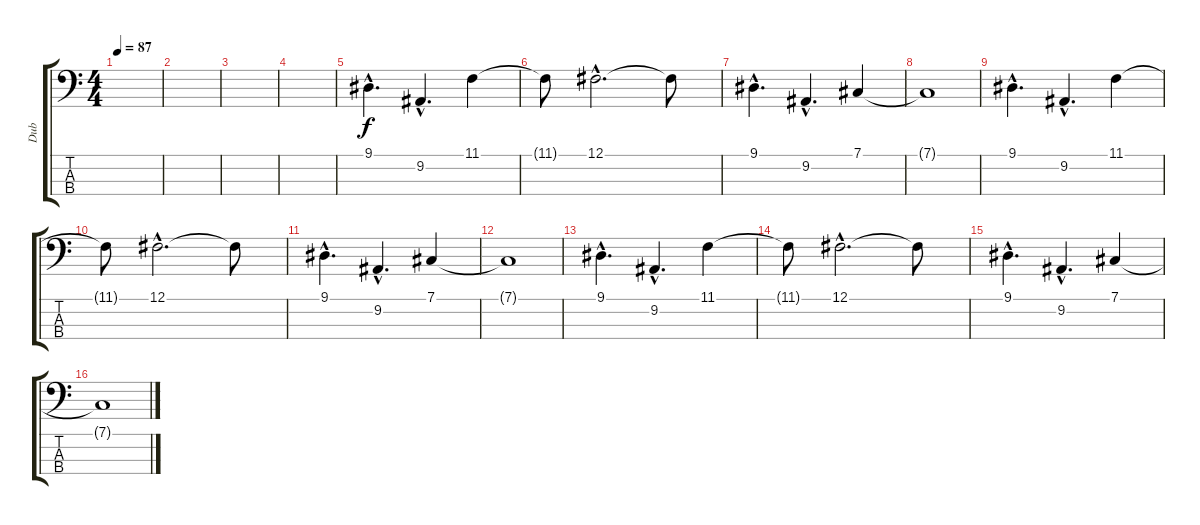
\track ("Dub" "Dub") {instrument clarinet}
\staff {score tabs}
\tuning (Gb2 Db2 Ab1 Eb1) {hide}
\ts (4 4)
\tempo 87
\clef f4
\ks c
|
|
|
|
9.1{hac}.4{d} 9.2{hac}.4{d} 11.1.4 |
11.1{t}.8 12.1{hac}.2{d} 12.1{t}.8 |
9.1{hac}.4{d} 9.2{hac}.4{d} 7.1.4 |
7.1{t}.1 |
9.1{hac}.4{d} 9.2{hac}.4{d} 11.1.4 |
11.1{t}.8 12.1{hac}.2{d} 12.1{t}.8 |
9.1{hac}.4{d} 9.2{hac}.4{d} 7.1.4 |
7.1{t}.1 |
9.1{hac}.4{d} 9.2{hac}.4{d} 11.1.4 |
11.1{t}.8 12.1{hac}.2{d} 12.1{t}.8 |
9.1{hac}.4{d} 9.2{hac}.4{d} 7.1.4 |
7.1{t}.1
